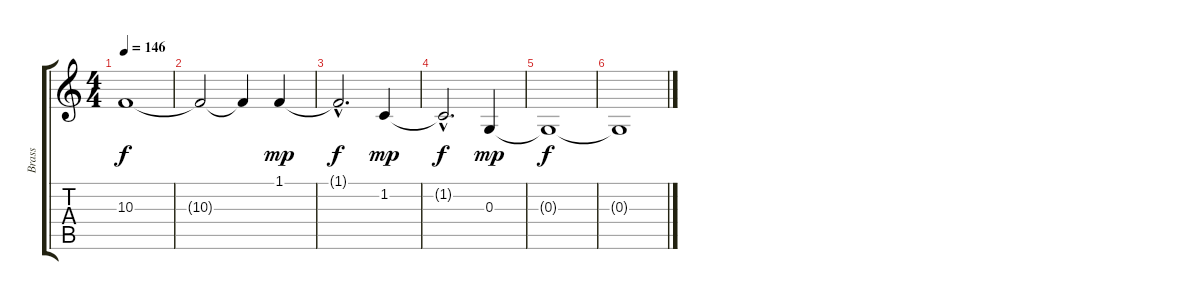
\track ("Brass" "Brass") {instrument synthstrings2}
\staff {score tabs}
\tuning (E4 B3 G3 D3 A2 E2) {hide}
\ts (4 4)
\tempo 146
\clef g2
\ks c
10.3{t}.1{dy f} |
10.3{t}.2 10.3{t}.4 1.1.4{dy mp} |
1.1{hac t}.2{d dy f} 1.2.4{dy mp} |
1.2{hac t}.2{d dy f} 0.3.4{dy mp} |
0.3{t}.1{dy f} |
0.3{t}.1
